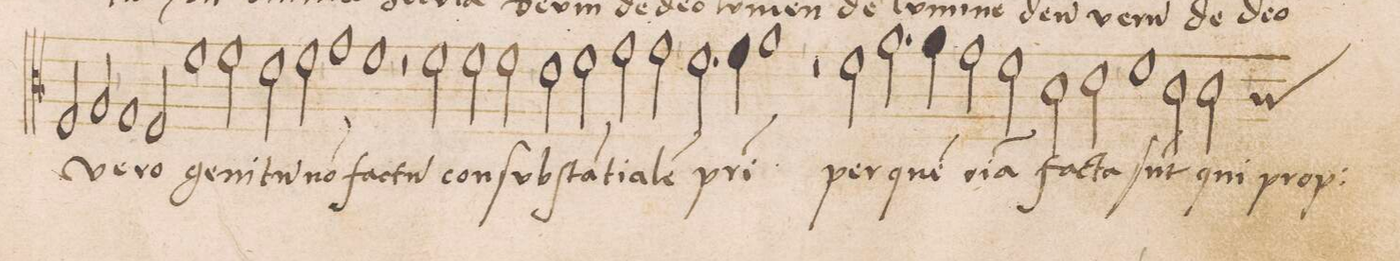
**kern	**text	**text
*I"ALTVS	*	*
*clefC3	*	*
*k[b-]	*	*
*met(C|)	*	*
*M2/1	*	*
2F/	ve-	.
2A/,<	.	.
=38-	=38-	=38-
1G/	.	.
2F/	-ro	.
1f\,<	ge-	.
=39-	=39-	=39-
2f\	-ni-	.
2e\	-tu(m)	.
2f\,<	n(on)	.
=40-	=40-	=40-
1g\	fac-	.
1f\,<	-tu(m)	.
=41-	=41-	=41-
2r	.	.
2f\	con-	.
2f\	-ſub-	.
2f\,<	-stan-	.
=42-	=42-	=42-
2e\	-ti-	.
2f\	-a-	.
2g\	-le(m)	.
2g\,<	p(at)-	.
=43-	=43-	=43-
2.f\	-ri	.
4g\	.	.
1a\,<	.	.
=44-	=44-	=44-
2r	.	.
2f\	per	.
2.a\	que(m)	.
4a\	o(m-	.
=45-	=45-	=45-
2g\	-n)i-	.
2f\	-a	.
2d\	fac-	.
2e\,<	-ta	.
=46-	=46-	=46-
1f\	ſunt	.
2d\	qui	.
*custos:c	*	*
2d\	prop-	.
=47-	=47-	=47-
*-	*-	*-
